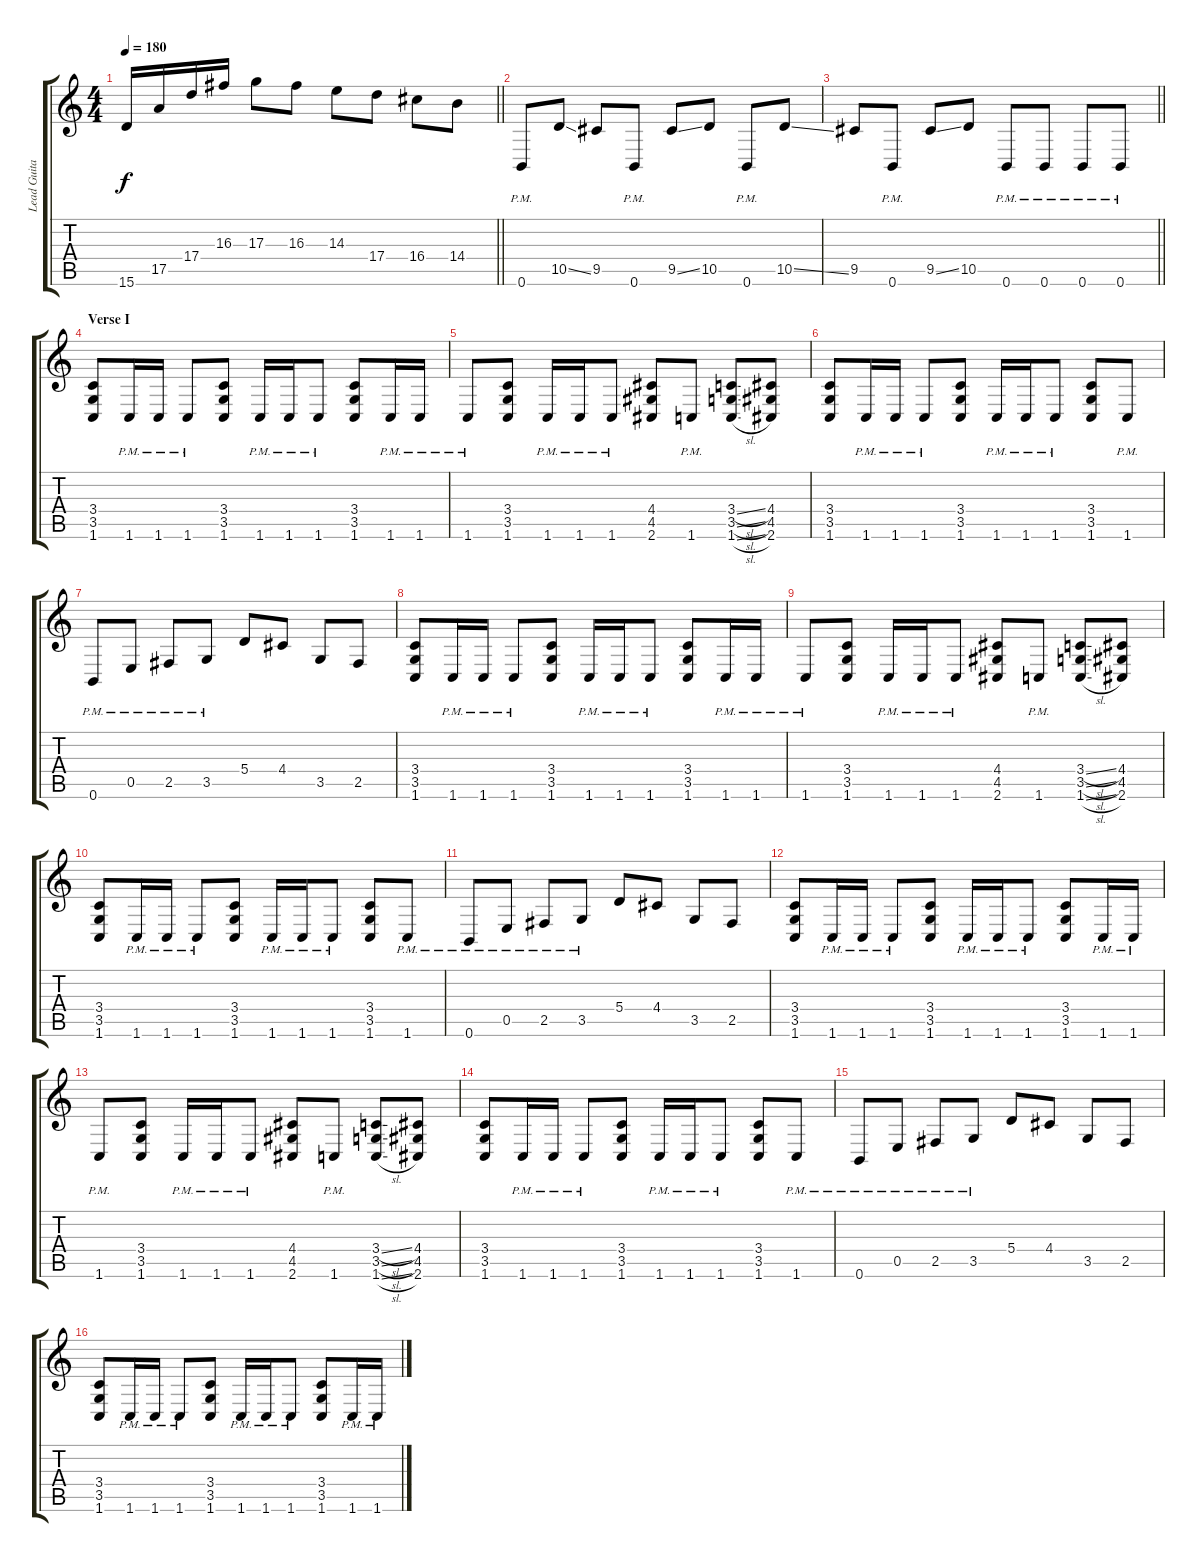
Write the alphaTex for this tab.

\track ("Lead Guitar" "Lead Guita") {instrument overdrivenguitar}
\staff {score tabs}
\tuning (B3 Gb3 D3 A2 E2 B1) {hide}
\ts (4 4)
\tempo 180
\clef g2
\barLineRight lightlight
\ks c
15.6.16{dy f} 17.5.16 17.4.16 16.3.16 17.3.8 16.3.8 14.3.8 17.4.8 16.4.8 14.4.8 |
0.6{pm}.8 10.5{ss}.8 9.5.8 0.6{pm}.8 9.5{ss}.8 10.5.8 0.6{pm}.8 10.5{ss}.8 |
\barLineRight lightlight
9.5.8 0.6{pm}.8 9.5{ss}.8 10.5.8 0.6{pm}.8 0.6{pm}.8 0.6{pm}.8 0.6{pm}.8 |
\section ("" "Verse I")
(3.4 3.5 1.6).8 1.6{pm}.16 1.6{pm}.16 1.6{pm}.8 (3.4 3.5 1.6).8 1.6{pm}.16 1.6{pm}.16 1.6{pm}.8 (3.4 3.5 1.6).8 1.6{pm}.16 1.6{pm}.16 |
1.6{pm}.8 (3.4 3.5 1.6).8 1.6{pm}.16 1.6{pm}.16 1.6{pm}.8 (4.4 4.5 2.6).8 1.6{pm}.8 (3.4{sl} 3.5{sl} 1.6{sl}).8 (4.4 4.5 2.6).8 |
(3.4 3.5 1.6).8 1.6{pm}.16 1.6{pm}.16 1.6{pm}.8 (3.4 3.5 1.6).8 1.6{pm}.16 1.6{pm}.16 1.6{pm}.8 (3.4 3.5 1.6).8 1.6{pm}.8 |
0.6{pm}.8 0.5{pm}.8 2.5{pm}.8 3.5{pm}.8 5.4.8 4.4.8 3.5.8 2.5.8 |
(3.4 3.5 1.6).8 1.6{pm}.16 1.6{pm}.16 1.6{pm}.8 (3.4 3.5 1.6).8 1.6{pm}.16 1.6{pm}.16 1.6{pm}.8 (3.4 3.5 1.6).8 1.6{pm}.16 1.6{pm}.16 |
1.6{pm}.8 (3.4 3.5 1.6).8 1.6{pm}.16 1.6{pm}.16 1.6{pm}.8 (4.4 4.5 2.6).8 1.6{pm}.8 (3.4{sl} 3.5{sl} 1.6{sl}).8 (4.4 4.5 2.6).8 |
(3.4 3.5 1.6).8 1.6{pm}.16 1.6{pm}.16 1.6{pm}.8 (3.4 3.5 1.6).8 1.6{pm}.16 1.6{pm}.16 1.6{pm}.8 (3.4 3.5 1.6).8 1.6{pm}.8 |
0.6{pm}.8 0.5{pm}.8 2.5{pm}.8 3.5{pm}.8 5.4.8 4.4.8 3.5.8 2.5.8 |
(3.4 3.5 1.6).8 1.6{pm}.16 1.6{pm}.16 1.6{pm}.8 (3.4 3.5 1.6).8 1.6{pm}.16 1.6{pm}.16 1.6{pm}.8 (3.4 3.5 1.6).8 1.6{pm}.16 1.6{pm}.16 |
1.6{pm}.8 (3.4 3.5 1.6).8 1.6{pm}.16 1.6{pm}.16 1.6{pm}.8 (4.4 4.5 2.6).8 1.6{pm}.8 (3.4{sl} 3.5{sl} 1.6{sl}).8 (4.4 4.5 2.6).8 |
(3.4 3.5 1.6).8 1.6{pm}.16 1.6{pm}.16 1.6{pm}.8 (3.4 3.5 1.6).8 1.6{pm}.16 1.6{pm}.16 1.6{pm}.8 (3.4 3.5 1.6).8 1.6{pm}.8 |
0.6{pm}.8 0.5{pm}.8 2.5{pm}.8 3.5{pm}.8 5.4.8 4.4.8 3.5.8 2.5.8 |
(3.4 3.5 1.6).8 1.6{pm}.16 1.6{pm}.16 1.6{pm}.8 (3.4 3.5 1.6).8 1.6{pm}.16 1.6{pm}.16 1.6{pm}.8 (3.4 3.5 1.6).8 1.6{pm}.16 1.6{pm}.16
